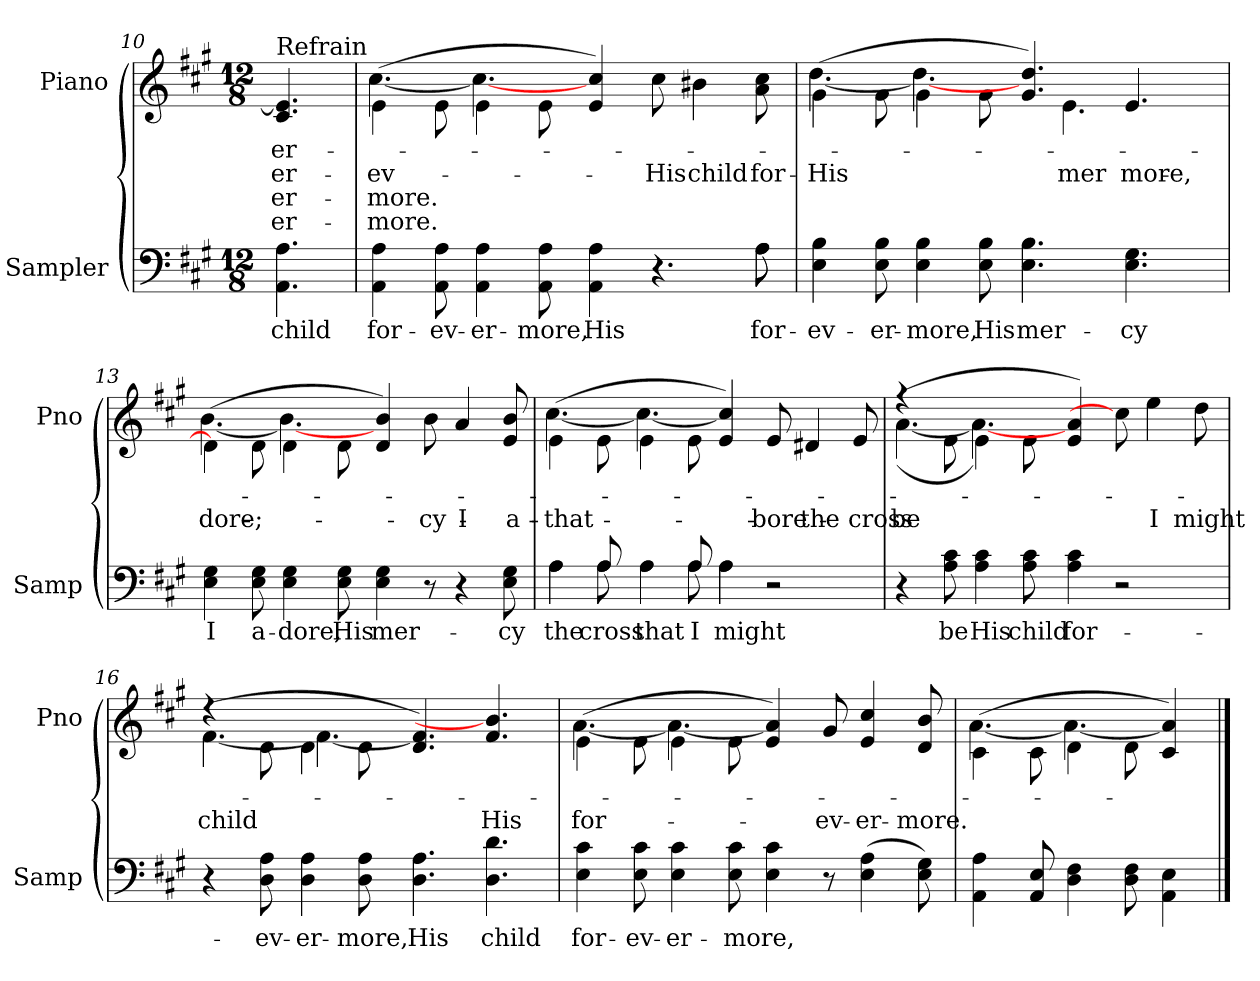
**kern	**text	**kern	**text	**text	**text	**text
*part2	*part2	*part1	*part1	*part1	*part1	*part1
*staff2	*staff2	*staff1	*staff1	*staff1	*staff1	*staff1
*I"Sampler	*	*I"Piano	*	*	*	*
*I'Samp	*	*I'Pno	*	*	*	*
*clefF4	*	*clefG2	*	*	*	*
*k[f#c#g#]	*	*k[f#c#g#]	*	*	*	*
*A:	*	*A:	*	*	*	*
*M12/8	*	*M12/8	*	*	*	*
=10	=10	=10	=10	=10	=10	=10
!	!	!LO:TX:t=Refrain	!	!	!	!
4.AA 4.A	child	4.c# 4.e]	-er-	-er-	-er-	-er-
=11	=11	=11	=11	=11	=11	=11
*^	*	*^	*	*	*	*
4AA 4A	4.ryy	for-	(4e\	[4.cc#	.	-ev-	-more.	-more.
8AA 8A	.	-ev-	8e\	.	.	.	.	.
*v	*v	*	*	*	*	*	*	*
4AA 4A	-er-	4e\	4.cc#_	.	.	.	.
8AA 8A	-more,	8e\	.	.	.	.	.
4AA 4A	His	4e 4cc#)	2.ryy	.	.	.	.
4.r	.	8cc#	.	.	His	.	.
.	.	4b#X	.	.	child	.	.
*^	*	*	*	*	*	*	*
8A\	8A	for-	8a 8cc#	.	.	for-	.	.
*v	*v	*	*	*	*	*	*	*
=12	=12	=12	=12	=12	=12	=12	=12
4E 4B	-ev-	(4g#\	[4.dd	.	His	.	.
8E 8B	-er-	8g#\	.	.	.	.	.
4E 4B	-more,	4g#\	4.dd_	.	.	.	.
8E 8B	His	8g#\	.	.	.	.	.
4.E 4.B	mer-	4.g# 4.dd)	8ryy	.	.	.	.
.	.	.	4.e	.	mer-	.	.
4.E 4.G#	-cy	4.e/	.	.	-more,	.	.
.	.	.	4ryy	.	.	.	.
=13	=13	=13	=13	=13	=13	=13	=13
4E 4G#	I	(4d\]	[4.b	.	-dore;	.	.
8E 8G#	a-	8d\	.	.	.	.	.
4E 4G#	-dore,	4d\	4.b_	.	.	.	.
8E 8G#	His	8d\	.	.	.	.	.
4E 4G#	mer-	4d 4b)	2.ryy	.	.	.	.
8r	.	8b	.	.	-cy	.	.
4r	.	4a	.	.	I	.	.
8E 8G#	-cy	8e 8b	.	.	a-	.	.
=14	=14	=14	=14	=14	=14	=14	=14
*^	*	*	*	*	*	*	*
4A\	4A	the	(4e\	[4.cc#	.	that	.	.
8A/	8A	cross	8e\	.	.	.	.	.
4A\	4A	that	4e\	4.cc#_	.	.	.	.
8A/	8A	I	8e\	.	.	.	.	.
4A\	4A	might	4e 4cc#])	2.ryy	.	.	.	.
2r	2ryy	.	8e	.	.	bore	.	.
.	.	.	4d#X	.	.	the	.	.
.	.	.	8e	.	.	cross	.	.
*v	*v	*	*	*	*	*	*	*
=15	=15	=15	=15	=15	=15	=15	=15
4r	.	(4r	([4.a	.	be	.	.
8A 8c#	be	8e\	.	.	.	.	.
4A 4c#	His	4e\	4.a_)	.	.	.	.
8A 8c#	child	8e\	.	.	.	.	.
4A 4c#	for-	4e 4a)	2.ryy	.	.	.	.
2r	.	8cc#]	.	.	.	.	.
.	.	4ee	.	.	I	.	.
.	.	8dd	.	.	might	.	.
=16	=16	=16	=16	=16	=16	=16	=16
4r	.	(4r	[4.f#	.	child	.	.
8D 8A	-ev-	8d\	.	.	.	.	.
4D 4A	-er-	4d\	4.f#_	.	.	.	.
8D 8A	-more,	8d\	.	.	.	.	.
4.D 4.A	His	4.d 4.f#])	2.ryy	.	.	.	.
4.D 4.d	child	4.f# 4.b]	.	.	His	.	.
=17	=17	=17	=17	=17	=17	=17	=17
4E 4c#	for-	(4e\	[4.a	.	for-	.	.
8E 8c#	-ev-	8e\	.	.	.	.	.
4E 4c#	-er-	4e\	4.a_	.	.	.	.
8E 8c#	-more,	8e\	.	.	.	.	.
4E 4c#	.	4e 4a])	2.ryy	.	.	.	.
8r	.	8g#	.	.	-ev-	.	.
(4E 4A	.	4e 4cc#	.	.	-er-	.	.
8E 8G#)	.	8d 8b	.	.	-more.	.	.
=18	=18	=18	=18	=18	=18	=18	=18
4AA 4A	.	(4c#\	[4.a	.	.	.	.
8AA 8E	.	8c#\	.	.	.	.	.
4D 4F#	.	4d\	4.a_	.	.	.	.
8D 8F#	.	8d\	.	.	.	.	.
4AA\ 4E\	.	4c# 4a])	4ryy	.	.	.	.
*	*	*v	*v	*	*	*	*
==	==	==	==	==	==	==
*-	*-	*-	*-	*-	*-	*-
